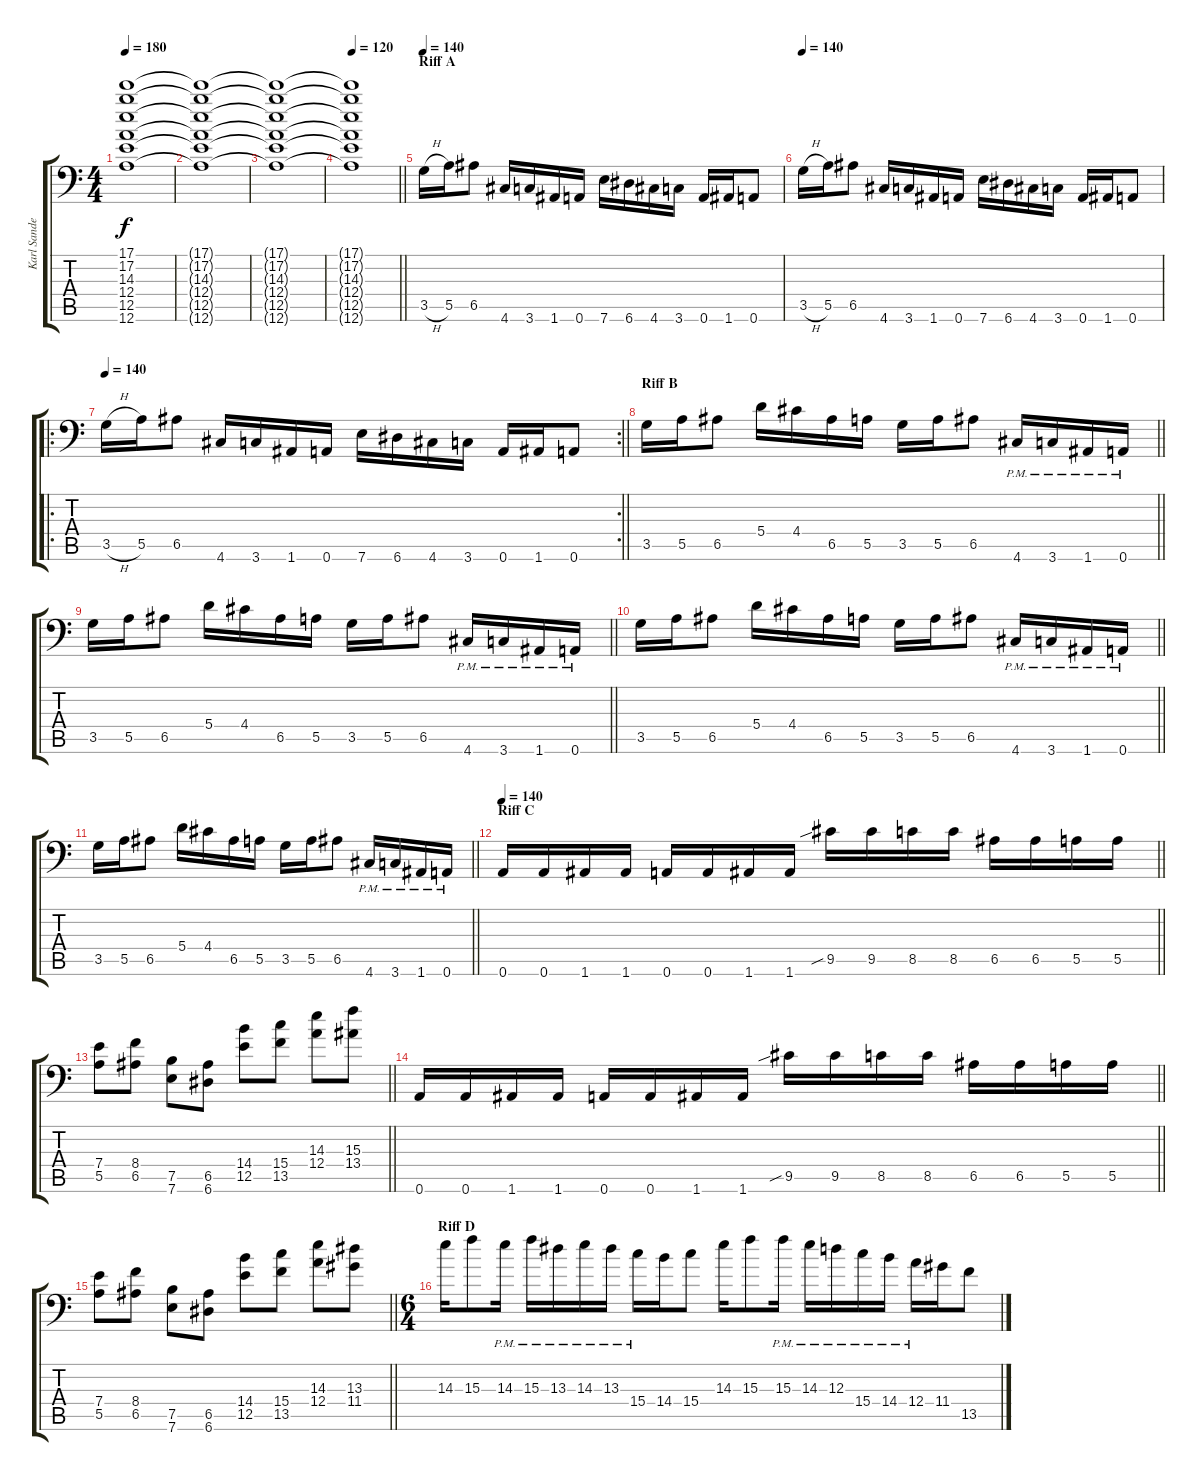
\track ("Karl Sanders [Led]" "Karl Sande") {instrument distortionguitar}
\staff {score tabs}
\tuning (B3 Gb3 D3 A2 E2 A1) {hide}
\ts (4 4)
\tempo 180
\clef f4
\ks c
(17.1{t} 17.2{t} 14.3{t} 12.4{t} 12.5{t} 12.6{t}).1{dy f} |
(17.1{t} 17.2{t} 14.3{t} 12.4{t} 12.5{t} 12.6{t}).1 |
(17.1{t} 17.2{t} 14.3{t} 12.4{t} 12.5{t} 12.6{t}).1 |
\tempo (120 0.041666666666666664)
\barLineRight lightlight
(17.1{t} 17.2{t} 14.3{t} 12.4{t} 12.5{t} 12.6{t}).1 |
\section ("" "Riff A")
\tempo 140
3.5{h}.16 5.5.16 6.5.8 4.6.16 3.6.16 1.6.16 0.6.16 7.6.16 6.6.16 4.6.16 3.6.16 0.6.16 1.6.16 0.6.8 |
\tempo 140
3.5{h}.16 5.5.16 6.5.8 4.6.16 3.6.16 1.6.16 0.6.16 7.6.16 6.6.16 4.6.16 3.6.16 0.6.16 1.6.16 0.6.8 |
\ro
\rc 2
\tempo 140
\barLineRight lightlight
3.5{h}.16 5.5.16 6.5.8 4.6.16 3.6.16 1.6.16 0.6.16 7.6.16 6.6.16 4.6.16 3.6.16 0.6.16 1.6.16 0.6.8 |
\section ("" "Riff B")
\barLineRight lightlight
3.5.16 5.5.16 6.5.8 5.4.16 4.4.16 6.5.16 5.5.16 3.5.16 5.5.16 6.5.8 4.6{pm}.16 3.6{pm}.16 1.6{pm}.16 0.6{pm}.16 |
\barLineRight lightlight
3.5.16 5.5.16 6.5.8 5.4.16 4.4.16 6.5.16 5.5.16 3.5.16 5.5.16 6.5.8 4.6{pm}.16 3.6{pm}.16 1.6{pm}.16 0.6{pm}.16 |
\barLineRight lightlight
3.5.16 5.5.16 6.5.8 5.4.16 4.4.16 6.5.16 5.5.16 3.5.16 5.5.16 6.5.8 4.6{pm}.16 3.6{pm}.16 1.6{pm}.16 0.6{pm}.16 |
\barLineRight lightlight
3.5.16 5.5.16 6.5.8 5.4.16 4.4.16 6.5.16 5.5.16 3.5.16 5.5.16 6.5.8 4.6{pm}.16 3.6{pm}.16 1.6{pm}.16 0.6{pm}.16 |
\section ("" "Riff C")
\tempo 140
\barLineRight lightlight
0.6.16 0.6.16 1.6.16 1.6.16 0.6.16 0.6.16 1.6.16 1.6.16 9.5{sib}.16 9.5.16 8.5.16 8.5.16 6.5.16 6.5.16 5.5.16 5.5.16 |
\barLineRight lightlight
(7.4 5.5).8 (8.4 6.5).8 (7.5 7.6).8 (6.5 6.6).8 (14.4 12.5).8 (15.4 13.5).8 (14.3 12.4).8 (15.3 13.4).8 |
\barLineRight lightlight
0.6.16 0.6.16 1.6.16 1.6.16 0.6.16 0.6.16 1.6.16 1.6.16 9.5{sib}.16 9.5.16 8.5.16 8.5.16 6.5.16 6.5.16 5.5.16 5.5.16 |
\barLineRight lightlight
(7.4 5.5).8 (8.4 6.5).8 (7.5 7.6).8 (6.5 6.6).8 (14.4 12.5).8 (15.4 13.5).8 (14.3 12.4).8 (13.3 11.4).8 |
\ts (6 4)
\section ("" "Riff D")
14.3.16 15.3.8 14.3{pm}.16 15.3{pm}.16 13.3{pm}.16 14.3{pm}.16 13.3{pm}.16 15.4{pm}.16 14.4.16 15.4.8 14.3.16 15.3.8 15.3{pm}.16 14.3{pm}.16 12.3{pm}.16 15.4{pm}.16 14.4{pm}.16 12.4{pm}.16 11.4.16 13.5.8
